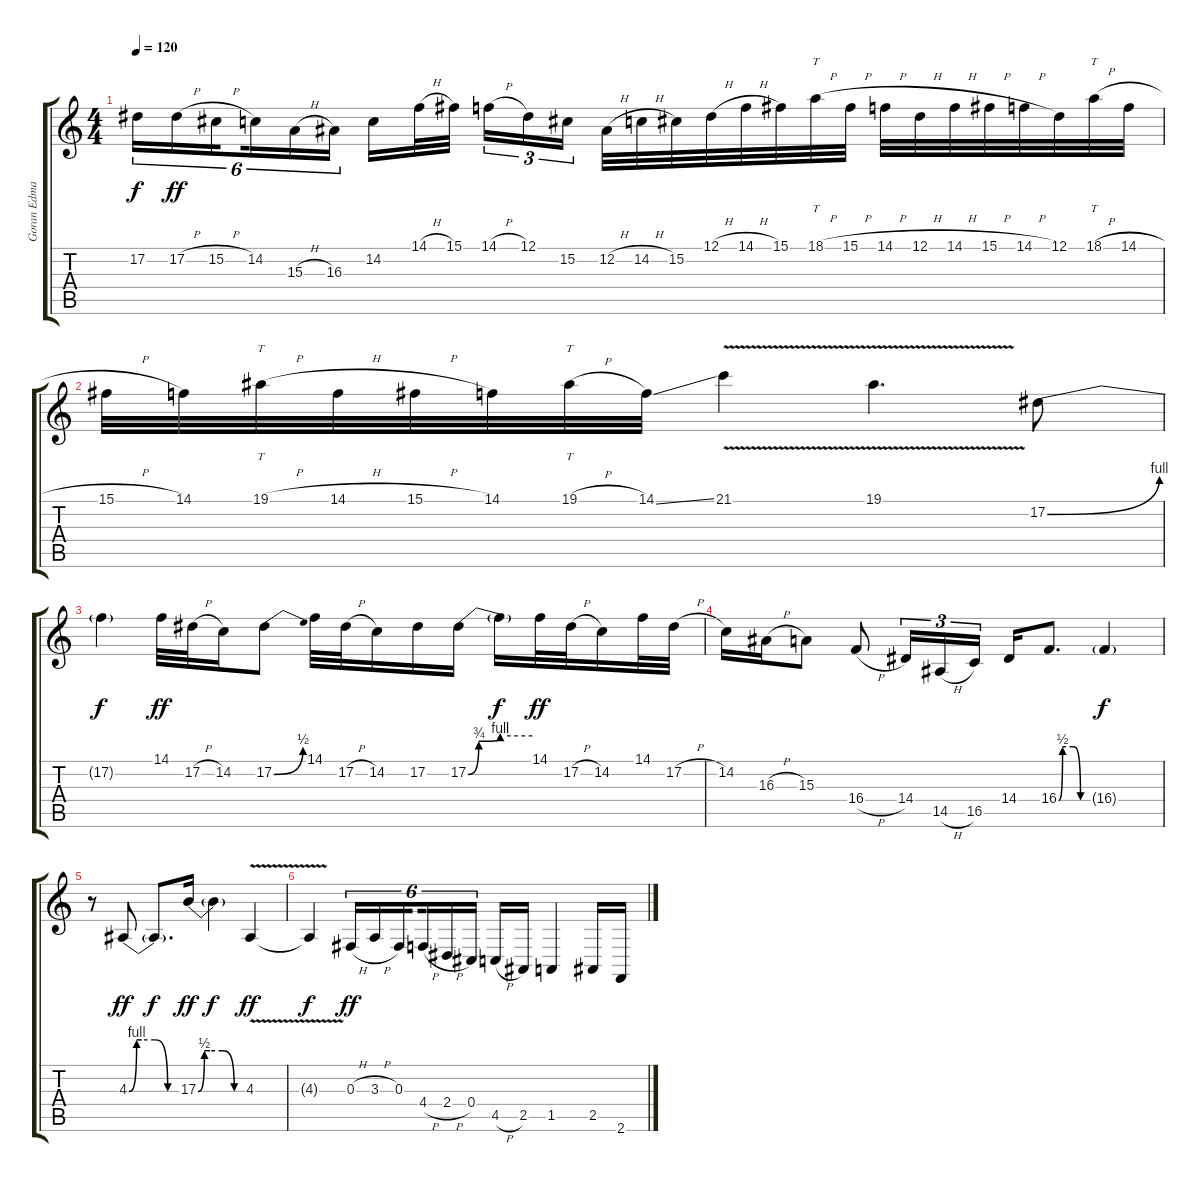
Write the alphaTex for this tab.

\track ("Goran Edman" "Goran Edma") {instrument lead2sawtooth}
\staff {score tabs}
\tuning (Eb4 Bb3 Gb3 Db3 Ab2 Eb2) {hide}
\ts (4 4)
\tempo 120
\clef g2
\ks c
17.2{t}.16{tu (6 4) dy f} 17.2{h}.16{tu (6 4) dy ff} 15.2{h}.16{tu (6 4) beam splitsecondary} 14.2.16{tu (6 4)} 15.3{h}.16{tu (6 4)} 16.3.16{tu (6 4)} 14.2.16 14.1{h}.32 15.1.32{beam splitsecondary} 14.1{h}.16{tu (3 2)} 12.1.16{tu (3 2)} 15.2.16{tu (3 2)} 12.2{h}.32 14.2{h}.32 15.2.32 12.1{h}.32 14.1{h}.32 15.1.32 18.1{h}.32{tt} 15.1{h}.32 14.1{h}.32 12.1{h}.32 14.1{h}.32 15.1{h}.32 14.1{h}.32 12.1.32 18.1{h}.32{tt} 14.1{h}.32 |
15.1{h}.32 14.1.32 19.1{h}.32{tt} 14.1{h}.32 15.1{h}.32 14.1.32 19.1{h}.32{tt} 14.1{ss}.32 21.1{v}.4 19.1{v}.4{d} 17.2{be (bend 0 0 60 4)}.8 |
17.2{t}.4{dy f} 14.1.32{dy ff} 17.2{h}.32 14.2.16 17.2{be (bend 0 0 60 2)}.8 14.1.32 17.2{h}.32 14.2.16 17.2.16 17.2{be (custom 0 0 10 3 30 4 60 4)}.16 17.2{t}.16{dy f} 14.1.32{dy ff} 17.2{h}.32 14.2.16 14.1.32 17.2{h}.32 |
14.2.16 16.3{h}.16 15.3.8 16.4{h}.8 14.4.16{tu (3 2)} 14.5{h}.16{tu (3 2)} 16.5.16{tu (3 2)} 14.4.16 16.4{be (custom 0 0 8 2 15 2 30 2 45 0 60 0)}.8{d} 16.4{g}.4{dy f} |
r.8 4.3{be (custom 0 0 9 4 15 4 30 4 45 0 60 0)}.8{dy ff} 4.3{t}.8{d dy f} 17.3{be (custom 0 0 8 2 15 2 30 2 45 0 60 0)}.16{dy ff} 17.3{t}.4{dy f} 4.3{v}.4{dy ff} |
4.3{t}.4{dy f} 0.3{h}.16{tu (6 4) dy ff} 3.3{h}.16{tu (6 4)} 0.3.16{tu (6 4) beam splitsecondary} 4.4{h}.16{tu (6 4)} 2.4{h}.16{tu (6 4)} 0.4.16{tu (6 4)} 4.5{h}.16 2.5.16 1.5.4 2.5.16 2.6.16
